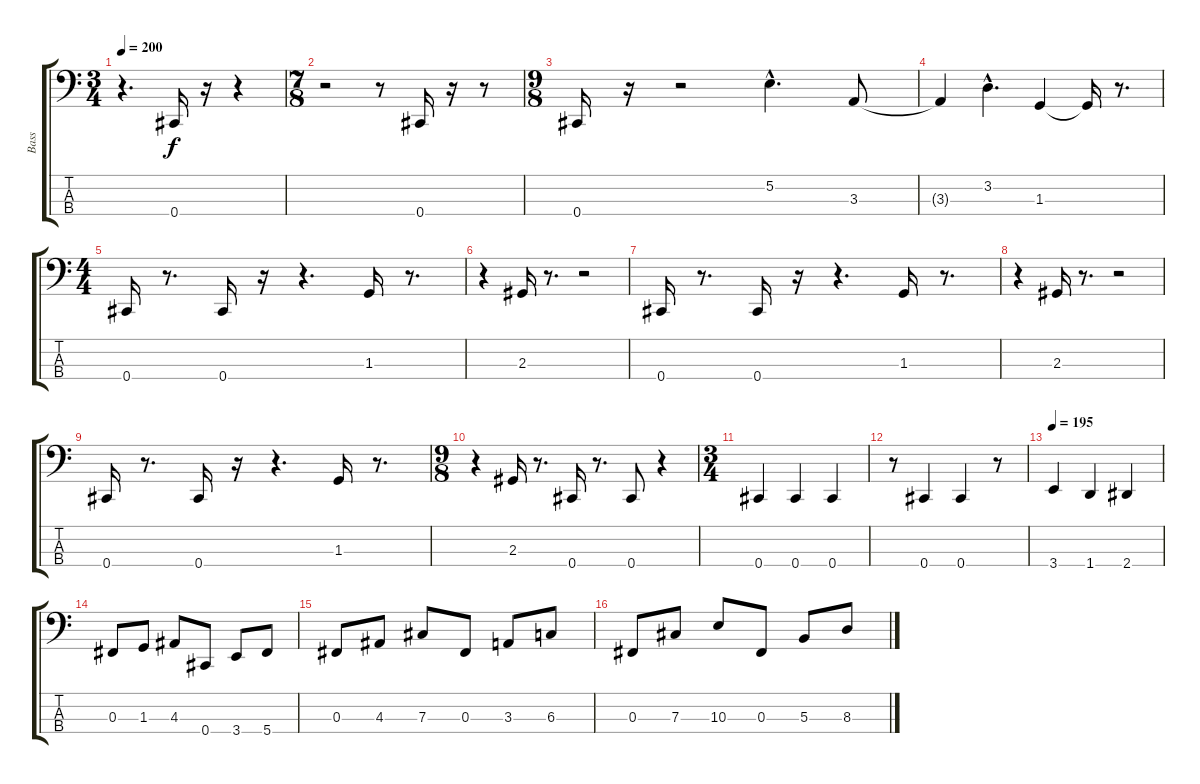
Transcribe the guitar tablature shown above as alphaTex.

\track ("Bass" "Bass") {instrument electricbassfinger}
\staff {score tabs}
\tuning (E2 B1 Gb1 Db1) {hide}
\ts (3 4)
\tempo 200
\clef f4
\ks c
r.4{d dy f} 0.4.16 r.16 r.4 |
\ts (7 8)
r.2 r.8 0.4.16 r.16 r.8 |
\ts (9 8)
0.4.16 r.16 r.2 5.2{hac}.4{d} 3.3.8 |
3.3{t}.4 3.2{hac}.4{d} 1.3.4 1.3{t}.16 r.8{d} |
\ts (4 4)
0.4.16 r.8{d} 0.4.16 r.16 r.4{d} 1.3.16 r.8{d} |
r.4 2.3.16 r.8{d} r.2 |
0.4.16 r.8{d} 0.4.16 r.16 r.4{d} 1.3.16 r.8{d} |
r.4 2.3.16 r.8{d} r.2 |
0.4.16 r.8{d} 0.4.16 r.16 r.4{d} 1.3.16 r.8{d} |
\ts (9 8)
r.4 2.3.16 r.8{d} 0.4.16 r.8{d} 0.4.8 r.4 |
\ts (3 4)
0.4.4 0.4.4 0.4.4 |
r.8 0.4.4 0.4.4 r.8 |
\tempo 195
3.4.4 1.4.4 2.4.4 |
0.3.8 1.3.8 4.3.8 0.4.8 3.4.8 5.4.8 |
0.3.8 4.3.8 7.3.8 0.3.8 3.3.8 6.3.8 |
0.3.8 7.3.8 10.3.8 0.3.8 5.3.8 8.3.8
